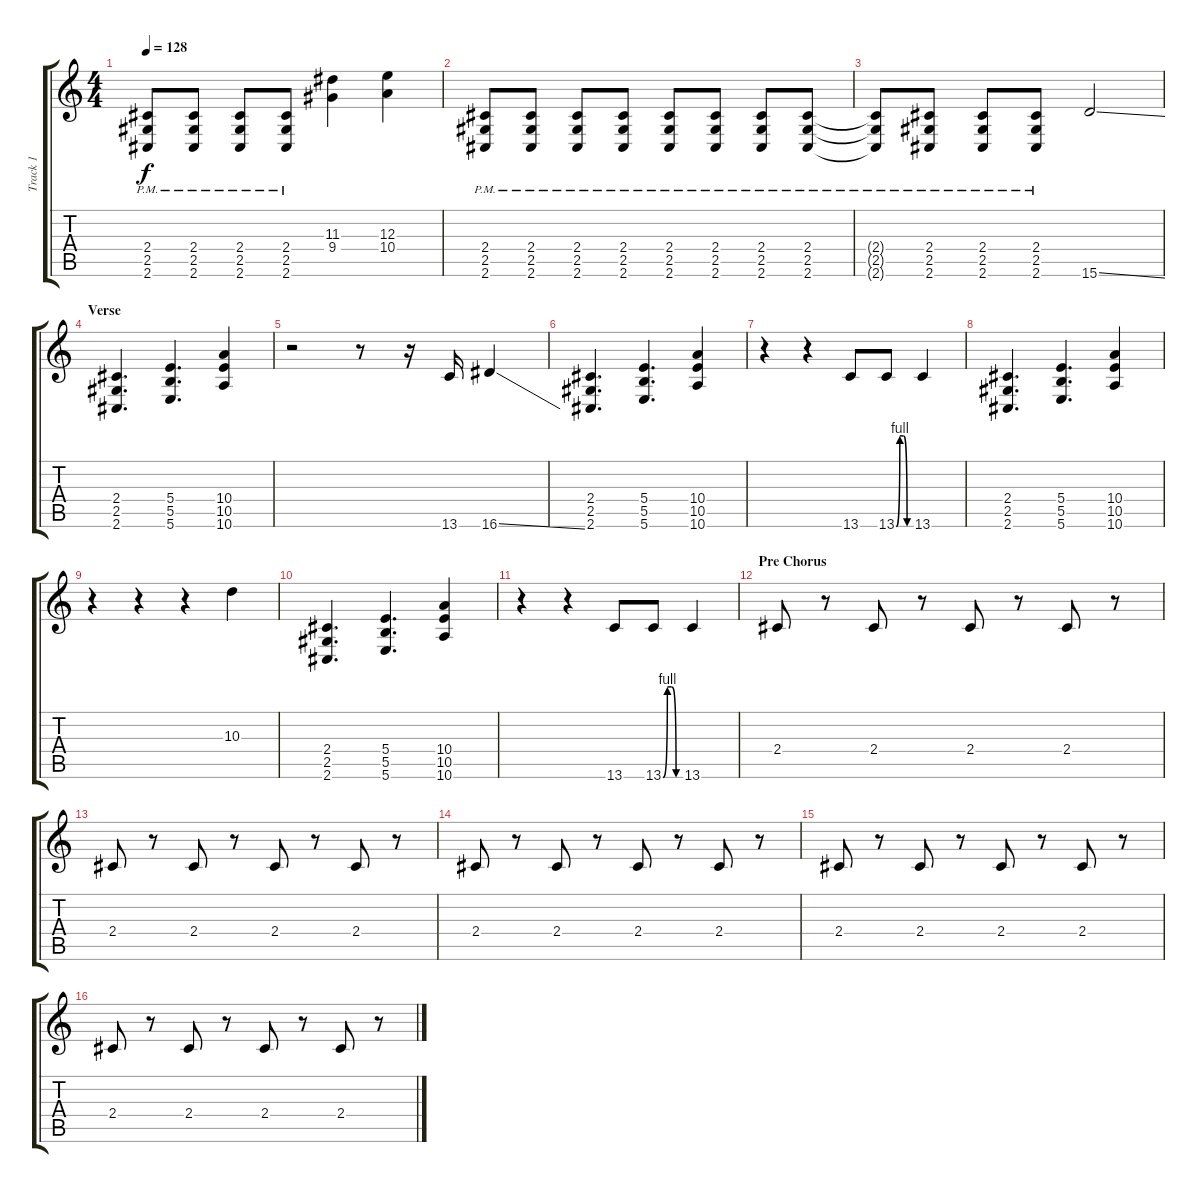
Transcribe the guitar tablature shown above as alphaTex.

\track ("Track 1" "Track 1") {instrument distortionguitar}
\staff {score tabs}
\tuning (Db4 Ab3 E3 B2 Gb2 B1) {hide}
\ts (4 4)
\tempo 128
\clef g2
\ks c
(2.4{pm t} 2.5{pm t} 2.6{pm t}).8{dy f} (2.4{pm} 2.5{pm} 2.6{pm}).8 (2.4{pm} 2.5{pm} 2.6{pm}).8 (2.4{pm} 2.5{pm} 2.6{pm}).8 (11.3 9.4).4 (12.3 10.4).4 |
(2.4{pm} 2.5{pm} 2.6{pm}).8 (2.4{pm} 2.5{pm} 2.6{pm}).8 (2.4{pm} 2.5{pm} 2.6{pm}).8 (2.4{pm} 2.5{pm} 2.6{pm}).8 (2.4{pm} 2.5{pm} 2.6{pm}).8 (2.4{pm} 2.5{pm} 2.6{pm}).8 (2.4{pm} 2.5{pm} 2.6{pm}).8 (2.4{pm} 2.5{pm} 2.6{pm}).8 |
(2.4{pm t} 2.5{pm t} 2.6{pm t}).8 (2.4{pm} 2.5{pm} 2.6{pm}).8 (2.4{pm} 2.5{pm} 2.6{pm}).8 (2.4{pm} 2.5{pm} 2.6{pm}).8 15.6{ss}.2 |
\section ("" "Verse")
(2.4 2.5 2.6).4{d} (5.4 5.5 5.6).4{d} (10.4 10.5 10.6).4 |
r.2 r.8 r.16 13.6.16 16.6{ss}.4 |
(2.4 2.5 2.6).4{d} (5.4 5.5 5.6).4{d} (10.4 10.5 10.6).4 |
r.4 r.4 13.6.8 13.6{be (custom 0 0 15 4 30 4 45 0 60 0)}.8 13.6.4 |
(2.4 2.5 2.6).4{d} (5.4 5.5 5.6).4{d} (10.4 10.5 10.6).4 |
r.4 r.4 r.4 10.3.4 |
(2.4 2.5 2.6).4{d} (5.4 5.5 5.6).4{d} (10.4 10.5 10.6).4 |
r.4 r.4 13.6.8 13.6{be (custom 0 0 15 4 30 4 45 0 60 0)}.8 13.6.4 |
\section ("" "Pre Chorus")
2.4.8 r.8 2.4.8 r.8 2.4.8 r.8 2.4.8 r.8 |
2.4.8 r.8 2.4.8 r.8 2.4.8 r.8 2.4.8 r.8 |
2.4.8 r.8 2.4.8 r.8 2.4.8 r.8 2.4.8 r.8 |
2.4.8 r.8 2.4.8 r.8 2.4.8 r.8 2.4.8 r.8 |
2.4.8 r.8 2.4.8 r.8 2.4.8 r.8 2.4.8 r.8
